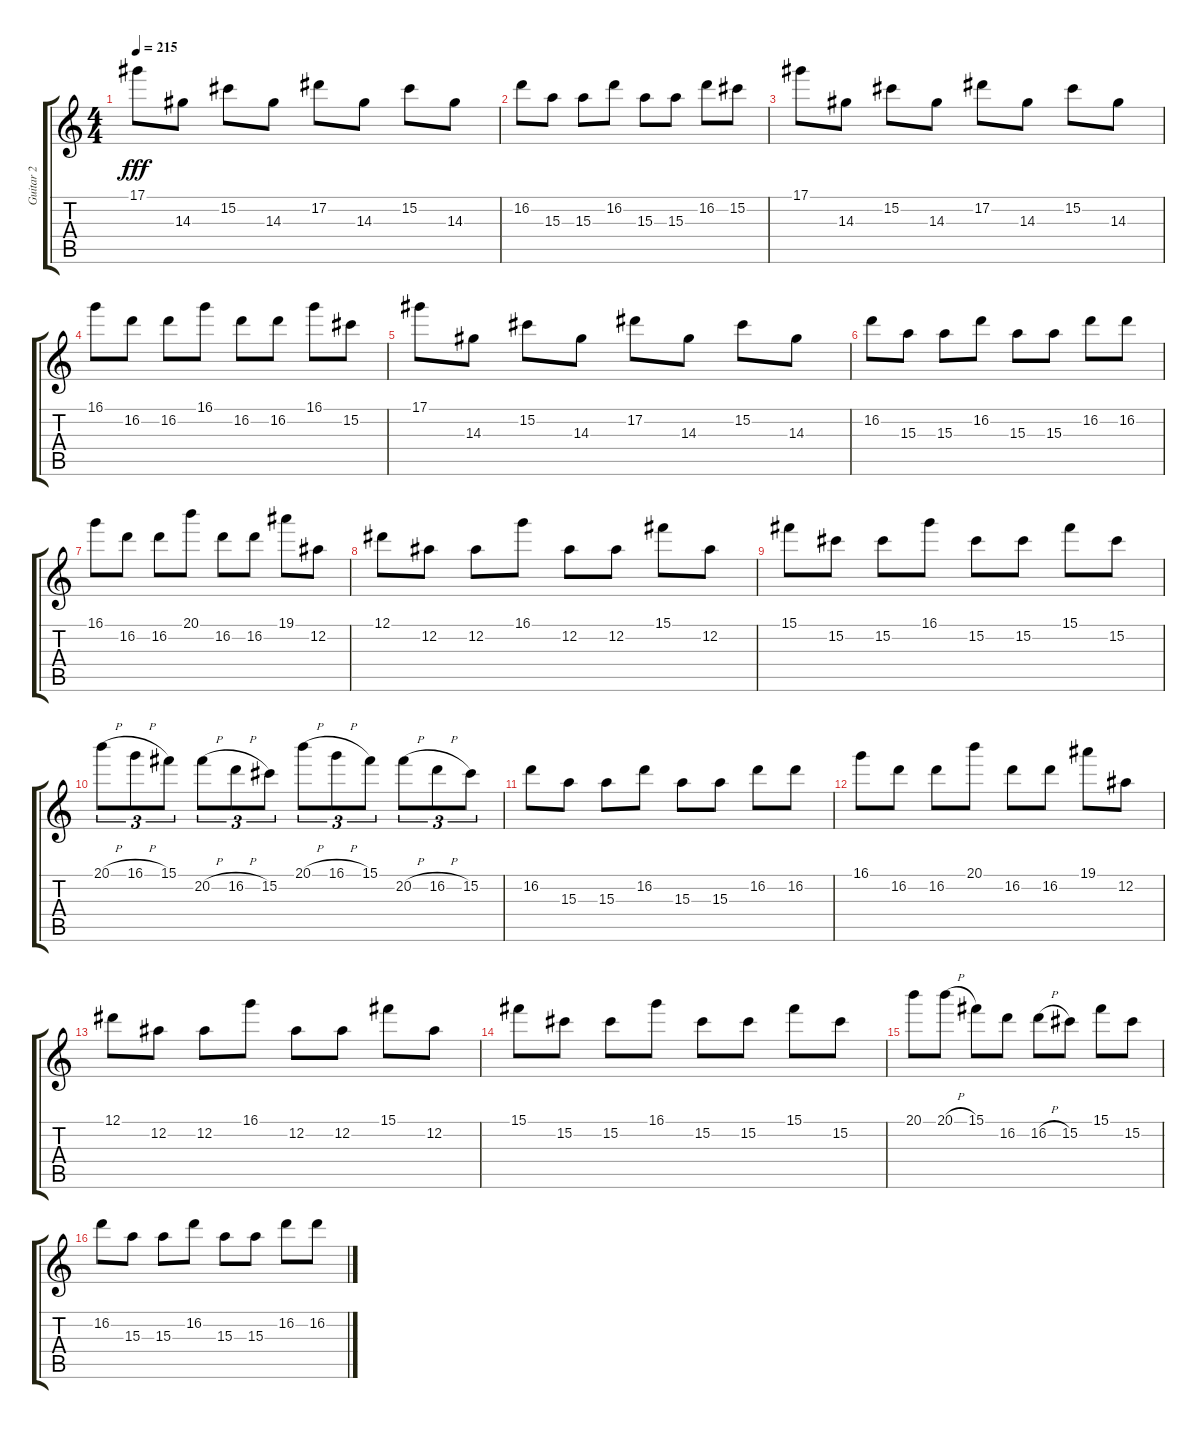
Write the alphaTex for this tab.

\track ("Guitar 2" "Guitar 2") {instrument distortionguitar}
\staff {score tabs}
\tuning (Eb4 Bb3 Gb3 Db3 Ab2 Eb2) {hide}
\ts (4 4)
\tempo 215
\clef g2
\ks c
17.1.8{dy fff} 14.3.8 15.2.8 14.3.8 17.2.8 14.3.8 15.2.8 14.3.8 |
16.2.8 15.3.8 15.3.8 16.2.8 15.3.8 15.3.8 16.2.8 15.2.8 |
17.1.8 14.3.8 15.2.8 14.3.8 17.2.8 14.3.8 15.2.8 14.3.8 |
16.1.8 16.2.8 16.2.8 16.1.8 16.2.8 16.2.8 16.1.8 15.2.8 |
17.1.8 14.3.8 15.2.8 14.3.8 17.2.8 14.3.8 15.2.8 14.3.8 |
16.2.8 15.3.8 15.3.8 16.2.8 15.3.8 15.3.8 16.2.8 16.2.8 |
16.1.8 16.2.8 16.2.8 20.1.8 16.2.8 16.2.8 19.1.8 12.2.8 |
12.1.8 12.2.8 12.2.8 16.1.8 12.2.8 12.2.8 15.1.8 12.2.8 |
15.1.8 15.2.8 15.2.8 16.1.8 15.2.8 15.2.8 15.1.8 15.2.8 |
20.1{h}.8{tu (3 2)} 16.1{h}.8{tu (3 2)} 15.1.8{tu (3 2)} 20.2{h}.8{tu (3 2)} 16.2{h}.8{tu (3 2)} 15.2.8{tu (3 2)} 20.1{h}.8{tu (3 2)} 16.1{h}.8{tu (3 2)} 15.1.8{tu (3 2)} 20.2{h}.8{tu (3 2)} 16.2{h}.8{tu (3 2)} 15.2.8{tu (3 2)} |
16.2.8 15.3.8 15.3.8 16.2.8 15.3.8 15.3.8 16.2.8 16.2.8 |
16.1.8 16.2.8 16.2.8 20.1.8 16.2.8 16.2.8 19.1.8 12.2.8 |
12.1.8 12.2.8 12.2.8 16.1.8 12.2.8 12.2.8 15.1.8 12.2.8 |
15.1.8 15.2.8 15.2.8 16.1.8 15.2.8 15.2.8 15.1.8 15.2.8 |
20.1.8 20.1{h}.8 15.1.8 16.2.8 16.2{h}.8 15.2.8 15.1.8 15.2.8 |
16.2.8 15.3.8 15.3.8 16.2.8 15.3.8 15.3.8 16.2.8 16.2.8
